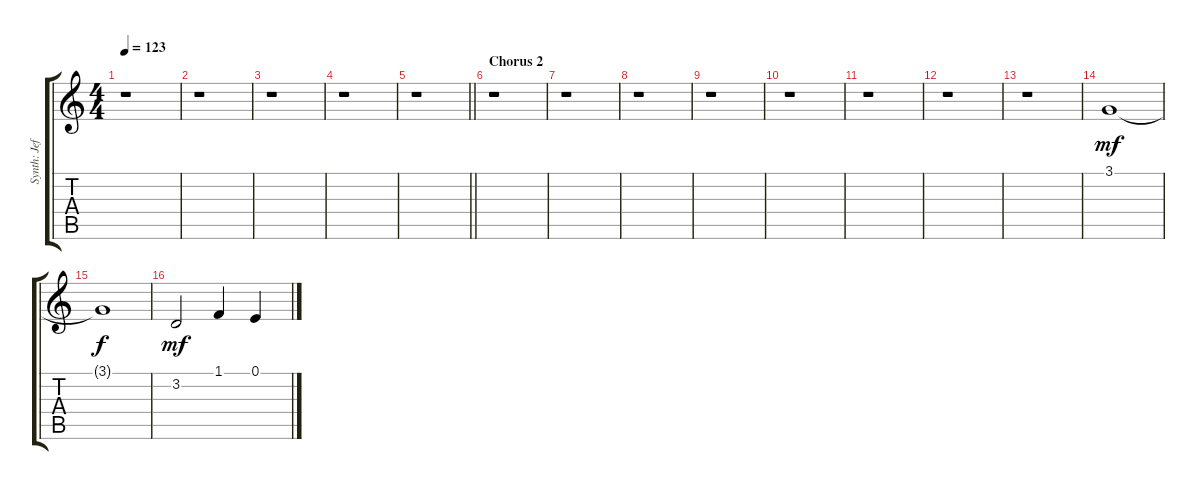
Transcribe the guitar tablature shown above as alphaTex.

\track ("Synth: Jeff Jacobs" "Synth: Jef") {instrument synthbrass2}
\staff {score tabs}
\tuning (E4 B3 G3 D3 A2 E2) {hide}
\ts (4 4)
\tempo 123
\clef g2
\ks c
r.1{dy f} |
r.1 |
r.1 |
r.1 |
\barLineRight lightlight
r.1 |
\section ("" "Chorus 2")
r.1 |
r.1 |
r.1 |
r.1 |
r.1 |
r.1 |
r.1 |
r.1 |
3.1.1{dy mf} |
3.1{t}.1{dy f} |
3.2.2{dy mf} 1.1.4 0.1.4
